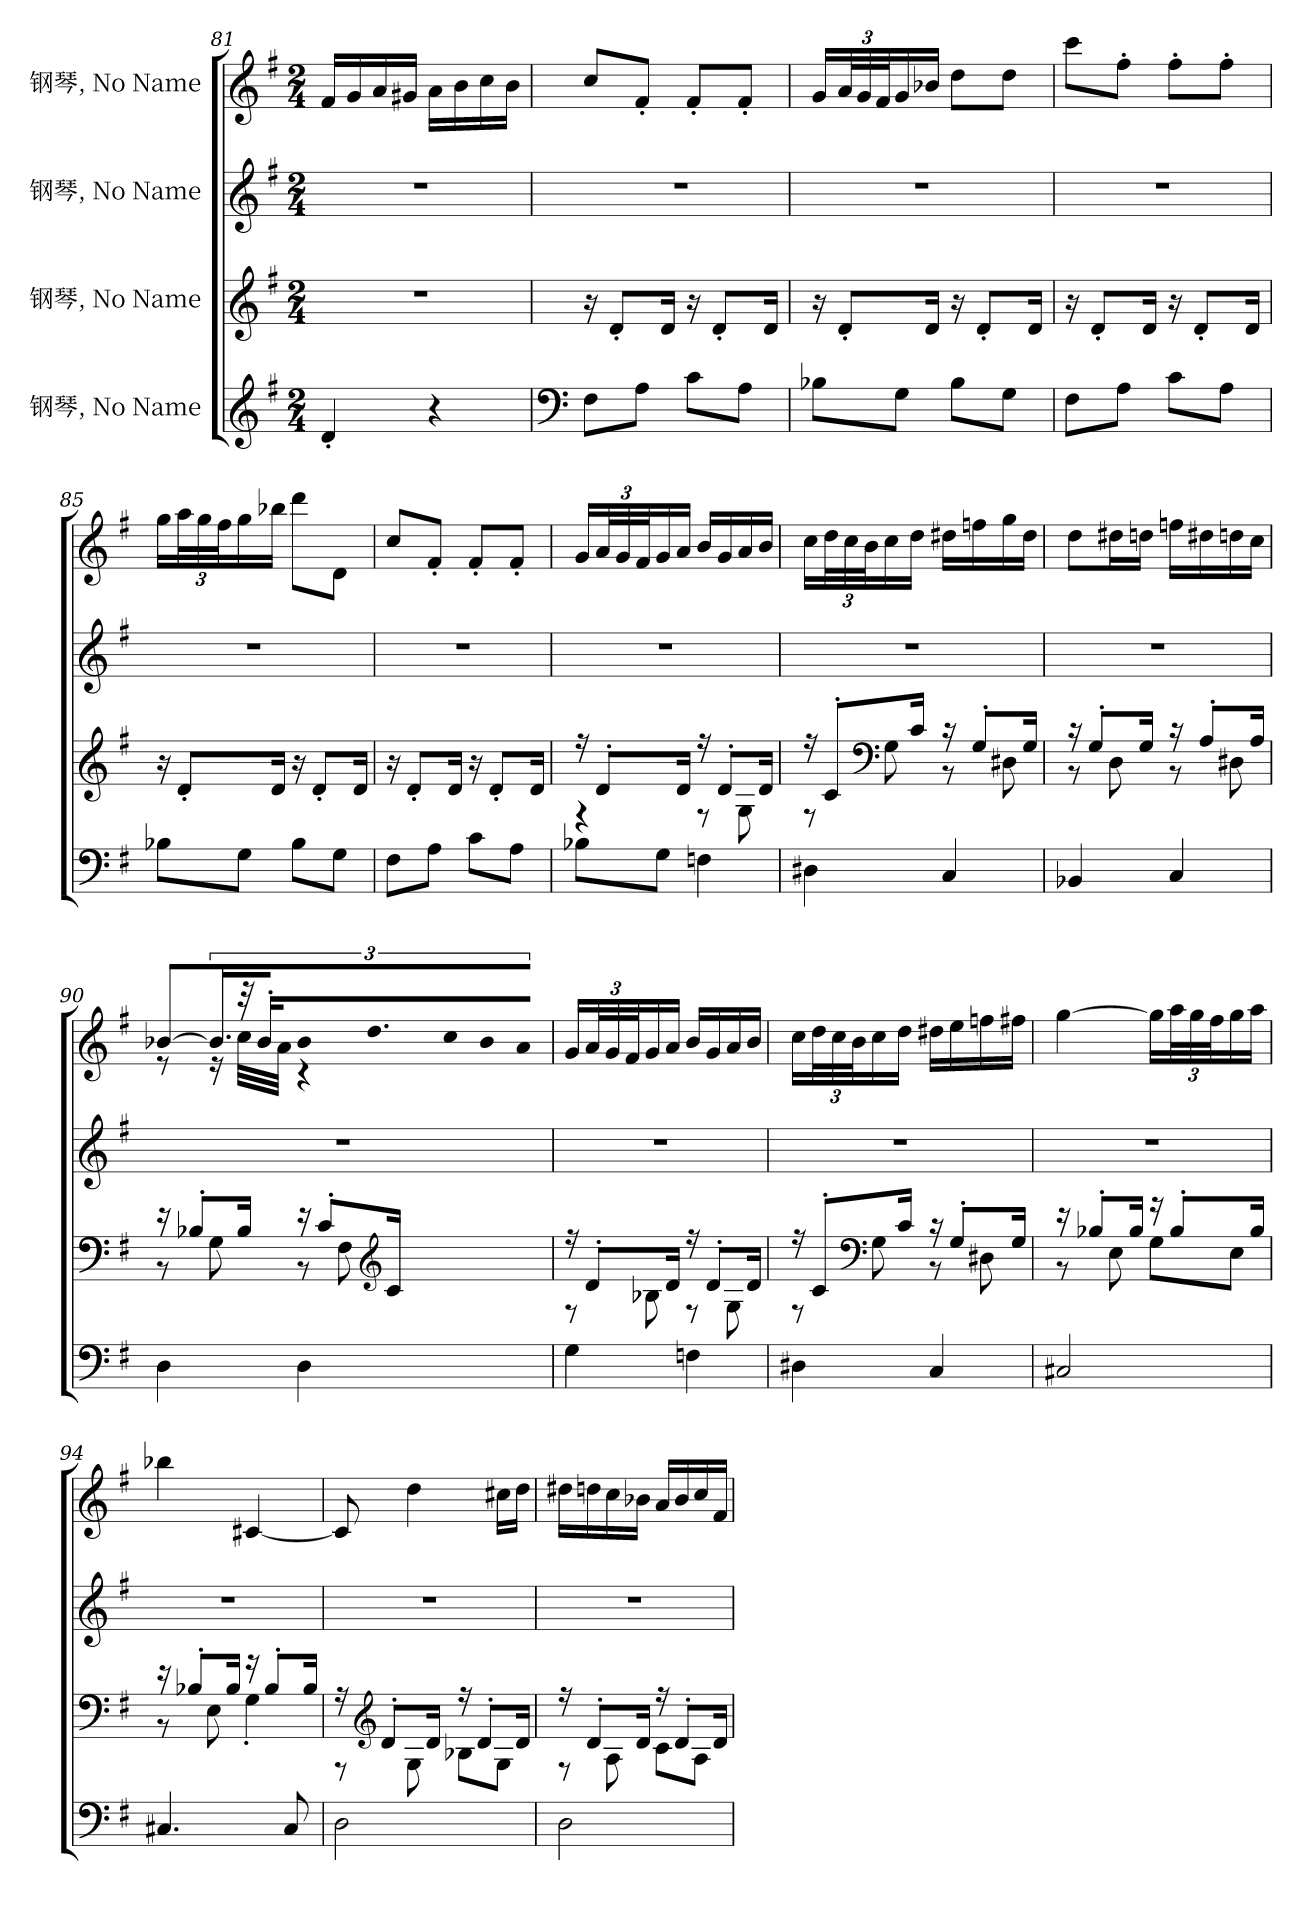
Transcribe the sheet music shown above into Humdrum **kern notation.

**kern	**kern	**kern	**kern
*part4	*part3	*part2	*part1
*staff4	*staff3	*staff2	*staff1
*I"钢琴, No Name	*I"钢琴, No Name	*I"钢琴, No Name	*I"钢琴, No Name
*clefG2	*clefG2	*clefG2	*clefG2
*k[f#]	*k[f#]	*k[f#]	*k[f#]
*M2/4	*M2/4	*M2/4	*M2/4
=81	=81	=81	=81
4d'/	2r	2r	16f#/LL
.	.	.	16g/
.	.	.	16a/
.	.	.	16g#X/JJ
4r	.	.	16a\LL
.	.	.	16b\
.	.	.	16cc\
*	*	*	*MM54
.	.	.	16b\JJ
=82	=82	=82	=82
*clefF4	*	*	*
*	*	*	*MM60
8F#\L	16r	2r	8cc/L
.	8d'/L	.	.
8A\J	.	.	8f#'/J
.	16d/Jk	.	.
8c\L	16r	.	8f#'/L
.	8d'/L	.	.
8A\J	.	.	8f#'/J
.	16d/Jk	.	.
!!LO:LB:g=z
=83	=83	=83	=83
*	*	*	*MM60
8B-X\L	16r	2r	16g/LL
*	*	*	*Xbrackettup
.	8d'/L	.	48a/L
.	.	.	48g/
.	.	.	48f#/J
8G\J	.	.	16g/
.	16d/Jk	.	16b-X/JJ
8B-\L	16r	.	8dd\L
.	8d'/L	.	.
8G\J	.	.	8dd\J
.	16d/Jk	.	.
=84	=84	=84	=84
*	*	*	*MM60
8F#\L	16r	2r	8ccc\L
.	8d'/L	.	.
8A\J	.	.	8ff#'\J
.	16d/Jk	.	.
8c\L	16r	.	8ff#'\L
.	8d'/L	.	.
8A\J	.	.	8ff#'\J
.	16d/Jk	.	.
=85	=85	=85	=85
*	*	*	*MM60
8B-X\L	16r	2r	16gg\LL
.	8d'/L	.	48aa\L
.	.	.	48gg\
.	.	.	48ff#\J
8G\J	.	.	16gg\
.	16d/Jk	.	16bb-X\JJ
8B-\L	16r	.	8ddd\L
.	8d'/L	.	.
8G\J	.	.	8d\J
.	16d/Jk	.	.
=86	=86	=86	=86
*	*	*	*MM60
8F#\L	16r	2r	8cc/L
.	8d'/L	.	.
8A\J	.	.	8f#'/J
.	16d/Jk	.	.
8c\L	16r	.	8f#'/L
.	8d'/L	.	.
8A\J	.	.	8f#'/J
.	16d/Jk	.	.
!!LO:LB:g=z
=87	=87	=87	=87
*	*^	*	*
8B-X\L	16r	4r	2r	16g/LL
.	8d'/L	.	.	48a/L
.	.	.	.	48g/
.	.	.	.	48f#/J
8G\J	.	.	.	16g/
.	16d/Jk	.	.	16a/JJ
4Fn\	16r	8r	.	16b/LL
.	8d'/L	.	.	16g/
.	.	8G\	.	16a/
.	16d/Jk	.	.	16b/JJ
=88	=88	=88	=88	=88
4D#X\	16r	8r	2r	16cc\LL
.	8c'/L	.	.	48dd\L
.	.	.	.	48cc\
.	.	.	.	48b\J
*	*clefF4	*	*	*
.	.	8G\	.	16cc\
.	16c/Jk	.	.	16dd\JJ
4C/	16r	8r	.	16dd#X\LL
.	8G'/L	.	.	16ffn\
.	.	8D#X\	.	16gg\
.	16G/Jk	.	.	16dd#\JJ
=89	=89	=89	=89	=89
4BB-X/	16r	8r	2r	8dd\L
.	8G'/L	.	.	.
.	.	8D\	.	16dd#X\L
.	16G/Jk	.	.	16ddn\JJ
4C/	16r	8r	.	16ffn\LL
.	8A'/L	.	.	16dd#X\
.	.	8D#X\	.	16ddn\
.	16A/Jk	.	.	16cc\JJ
!!LO:PB:g=z
=90	=90	=90	=90	=90
*	*	*	*	*^
4D\	16r	8r	2r	[8b-X/L	8r
.	8B-X'/L	.	.	.	.
*	*	*	*	*brackettup	*
.	.	8G\	.	24.b-/Jk]	16r
.	16B-/Jk	.	.	48r	32cc\LLL
.	.	.	.	24b-'/LL	.
.	.	.	.	.	32a\JJJ
4D\	16r	8r	.	64b-/KL	4r
.	.	.	.	32.dd/J	.
.	8c'/L	.	.	16cc/	.
.	.	8F#\	.	16b-/	.
*	*clefG2	*	*	*	*
.	16c/Jk	.	.	16a/JJ	.
*	*	*	*	*v	*v
=91	=91	=91	=91	=91
*	*	*	*	*MM60
4G\	16r	8r	2r	16g/LL
*	*	*	*	*Xbrackettup
.	8d'/L	.	.	48a/L
.	.	.	.	48g/
.	.	.	.	48f#/J
.	.	8B-X\	.	16g/
.	16d/Jk	.	.	16a/JJ
4Fn\	16r	8r	.	16b/LL
.	8d'/L	.	.	16g/
.	.	8G\	.	16a/
.	16d/Jk	.	.	16b/JJ
=92	=92	=92	=92	=92
4D#X\	16r	8r	2r	16cc\LL
.	8c'/L	.	.	48dd\L
.	.	.	.	48cc\
.	.	.	.	48b\J
*	*clefF4	*	*	*
.	.	8G\	.	16cc\
.	16c/Jk	.	.	16dd\JJ
4C/	16r	8r	.	16dd#X\LL
.	8G'/L	.	.	16ee\
.	.	8D#X\	.	16ffn\
.	16G/Jk	.	.	16ff#X\JJ
!!LO:LB:g=z
=93	=93	=93	=93	=93
2C#X/	16r	8r	2r	[4gg\
.	8B-X'/L	.	.	.
.	.	8E\	.	.
.	16B-/Jk	.	.	.
.	16r	8G\L	.	16gg\LL]
.	8B-'/L	.	.	48aa\L
.	.	.	.	48gg\
.	.	.	.	48ff#\J
.	.	8E\J	.	16gg\
.	16B-/Jk	.	.	16aa\JJ
=94	=94	=94	=94	=94
4.C#X/	16r	8r	2r	4bb-X\
.	8B-X'/L	.	.	.
.	.	8E\	.	.
.	16B-/Jk	.	.	.
.	16r	4G'\	.	[4c#X/
.	8B-'/L	.	.	.
8C#/	.	.	.	.
.	16B-/Jk	.	.	.
=95	=95	=95	=95	=95
2D\	16r	8r	2r	8c#/]
*	*clefG2	*	*	*
.	8d'/L	.	.	.
.	.	8G\	.	4dd\
.	16d/Jk	.	.	.
.	16r	8B-X\L	.	.
.	8d'/L	.	.	.
.	.	8G\J	.	16cc#X\LL
.	16d/Jk	.	.	16dd\JJ
=96	=96	=96	=96	=96
2D\	16r	8r	2r	16dd#X\LL
.	8d'/L	.	.	16ddn\
.	.	8A\	.	16cc\
.	16d/Jk	.	.	16b-X\JJ
.	16r	8c\L	.	16a/LL
.	8d'/L	.	.	16b-/
.	.	8A\J	.	16cc/
.	16d/Jk	.	.	16f#/JJ
*	*v	*v	*	*
=	=	=	=
*-	*-	*-	*-
